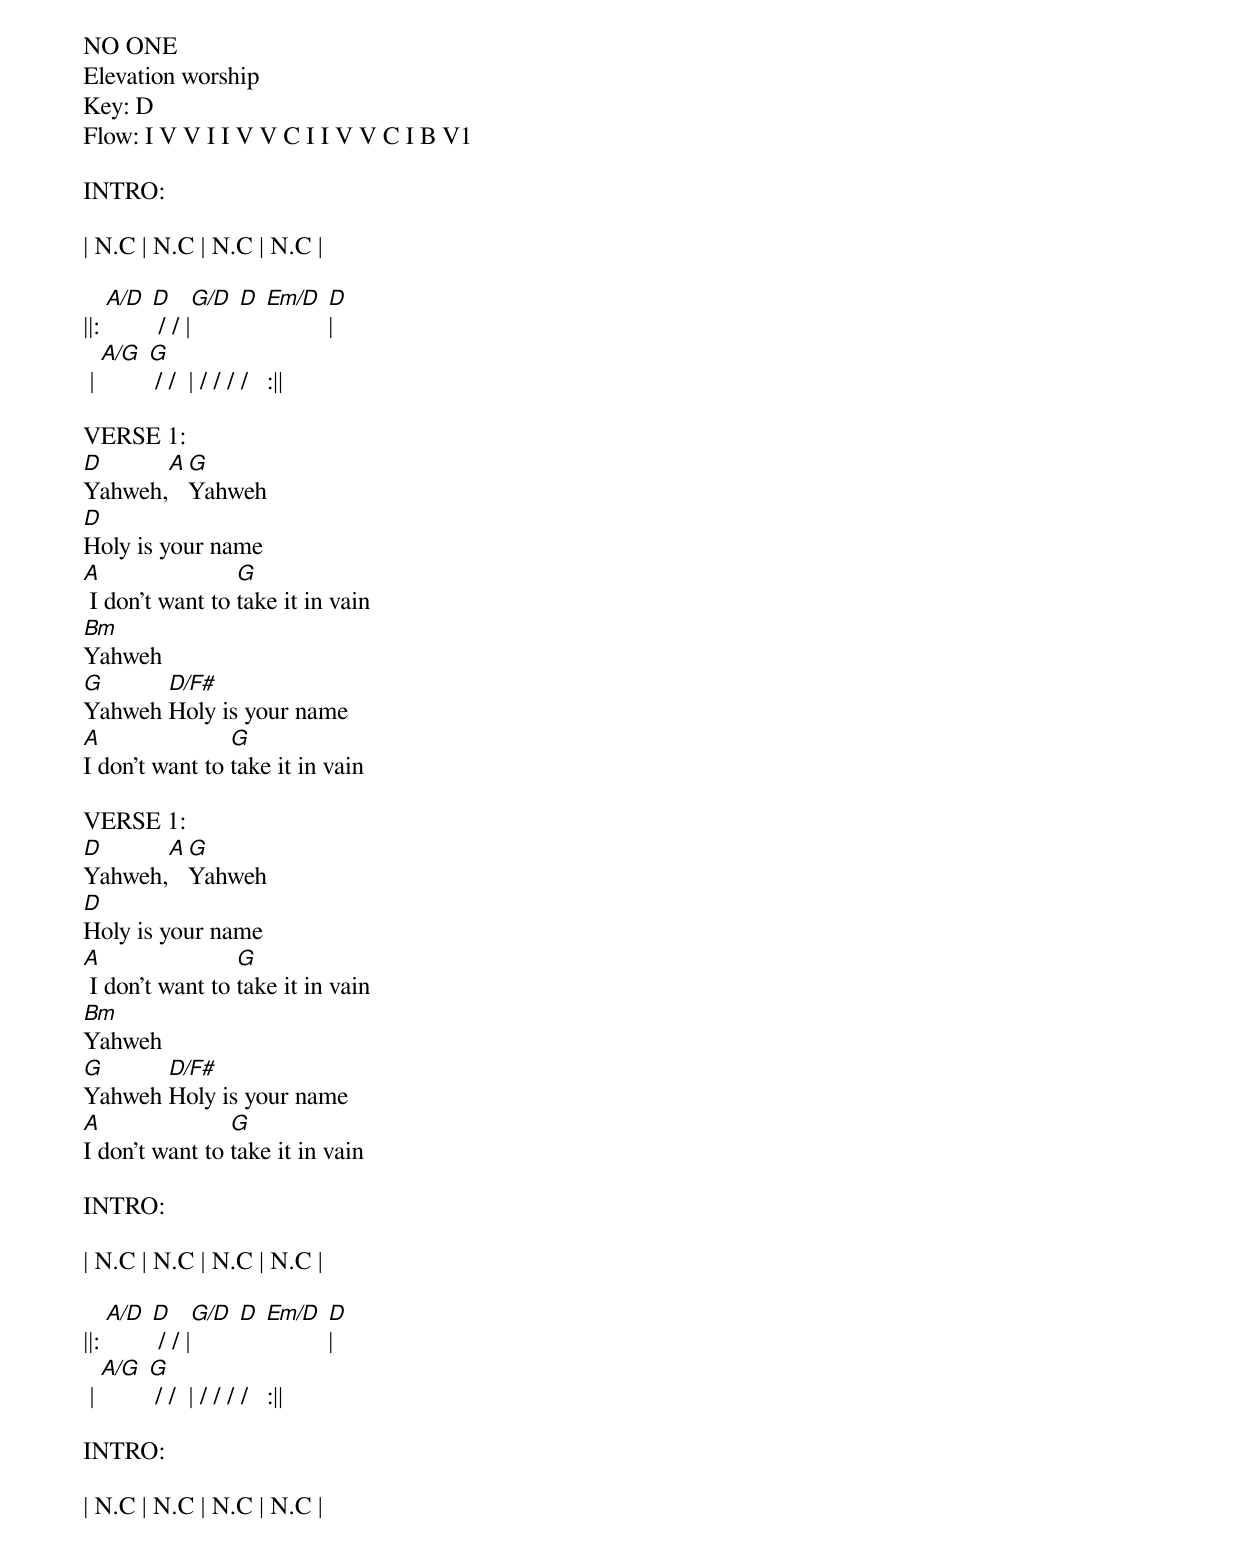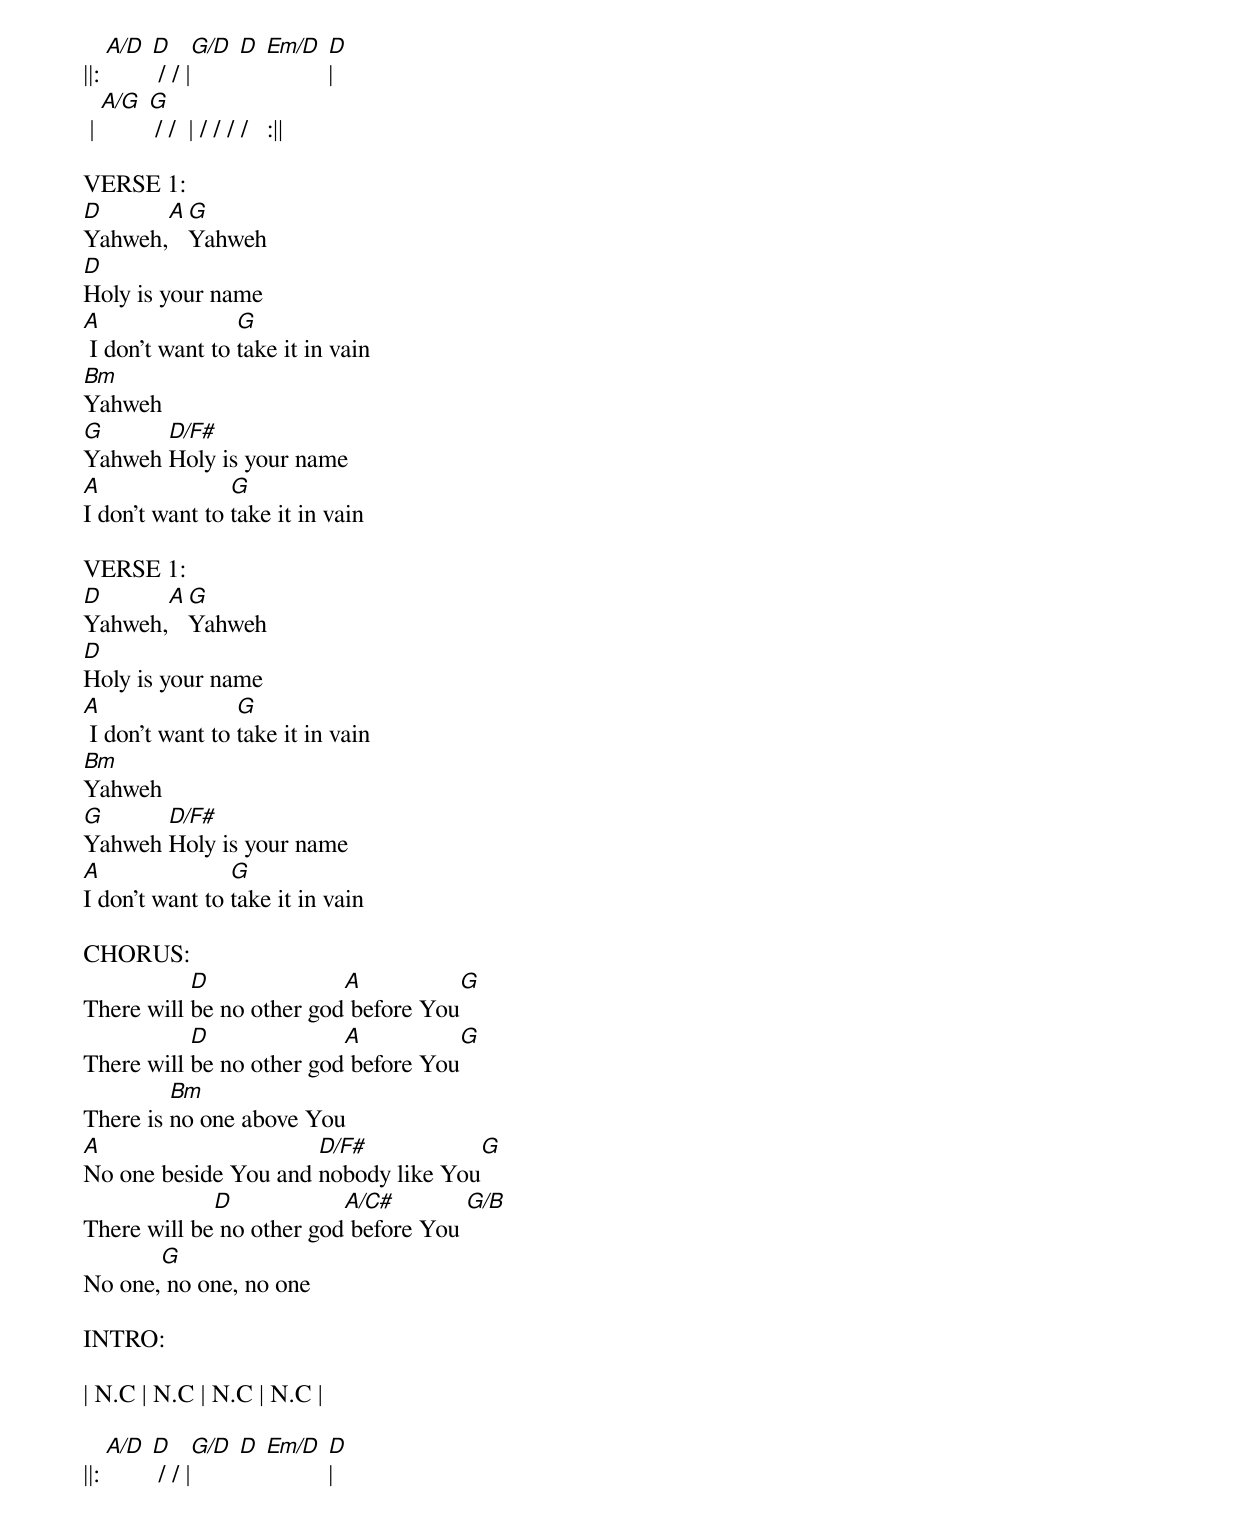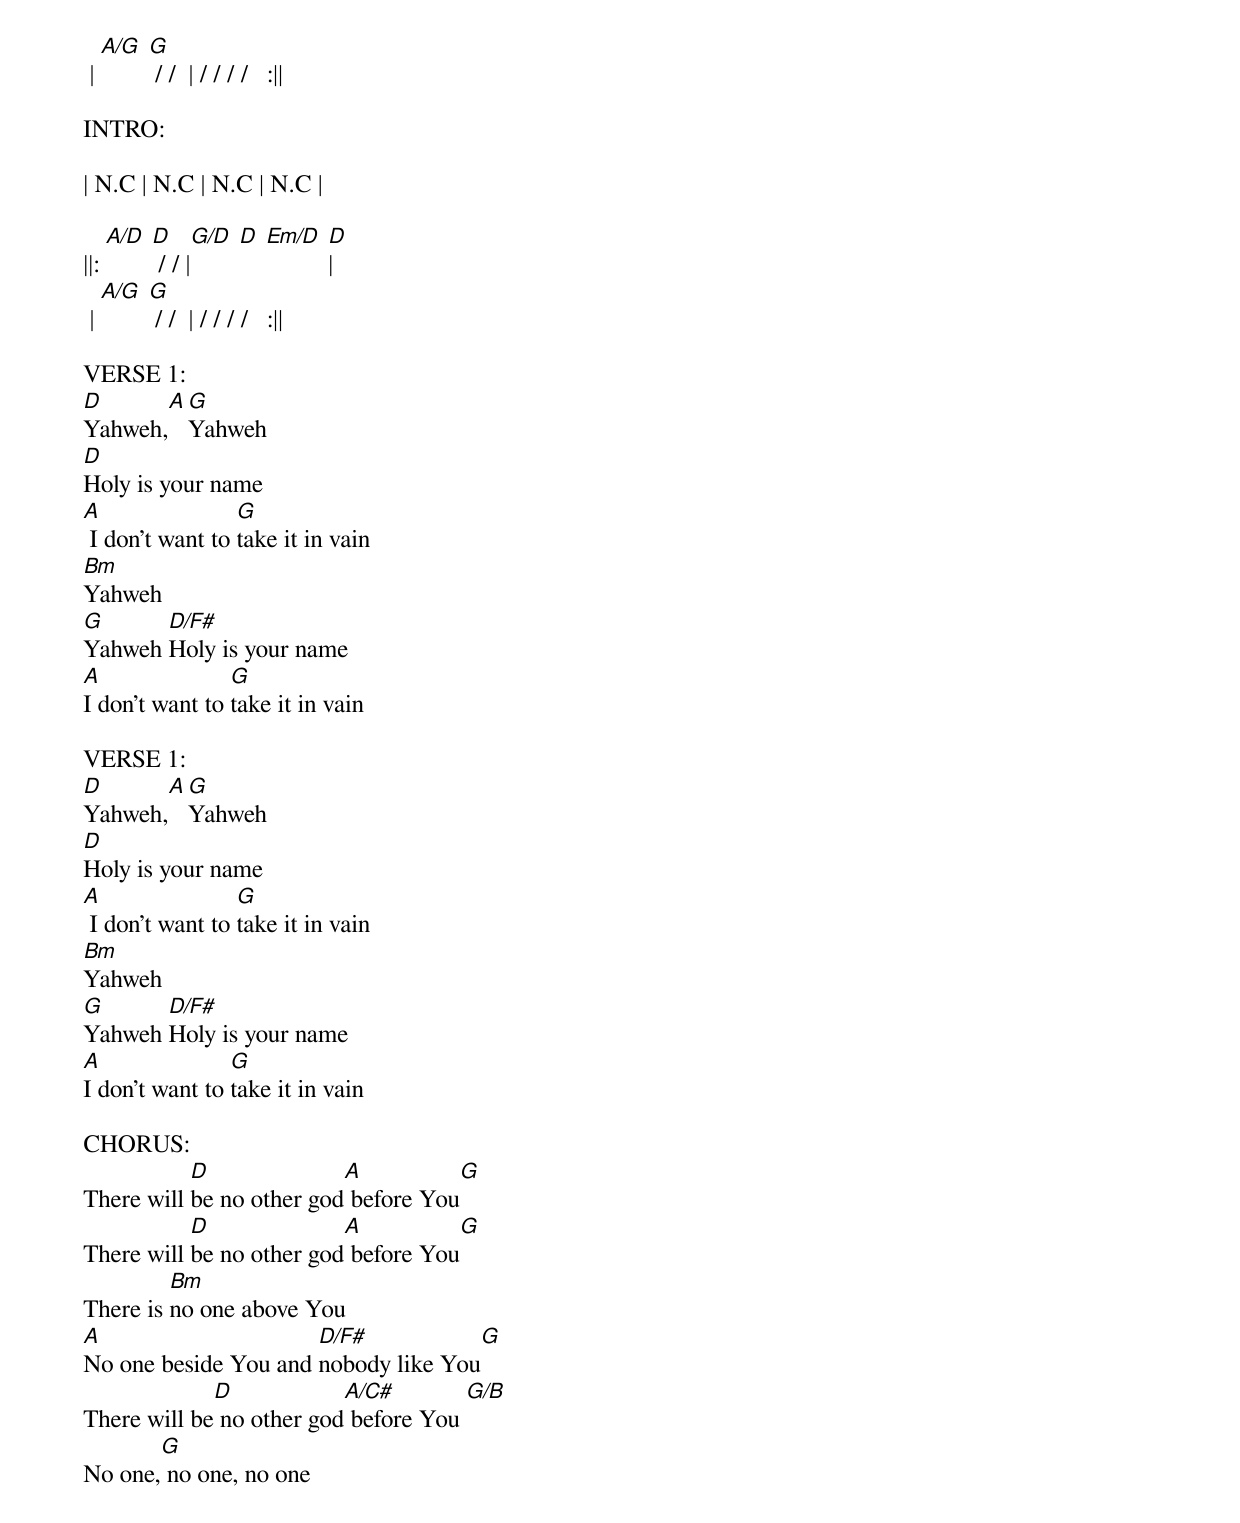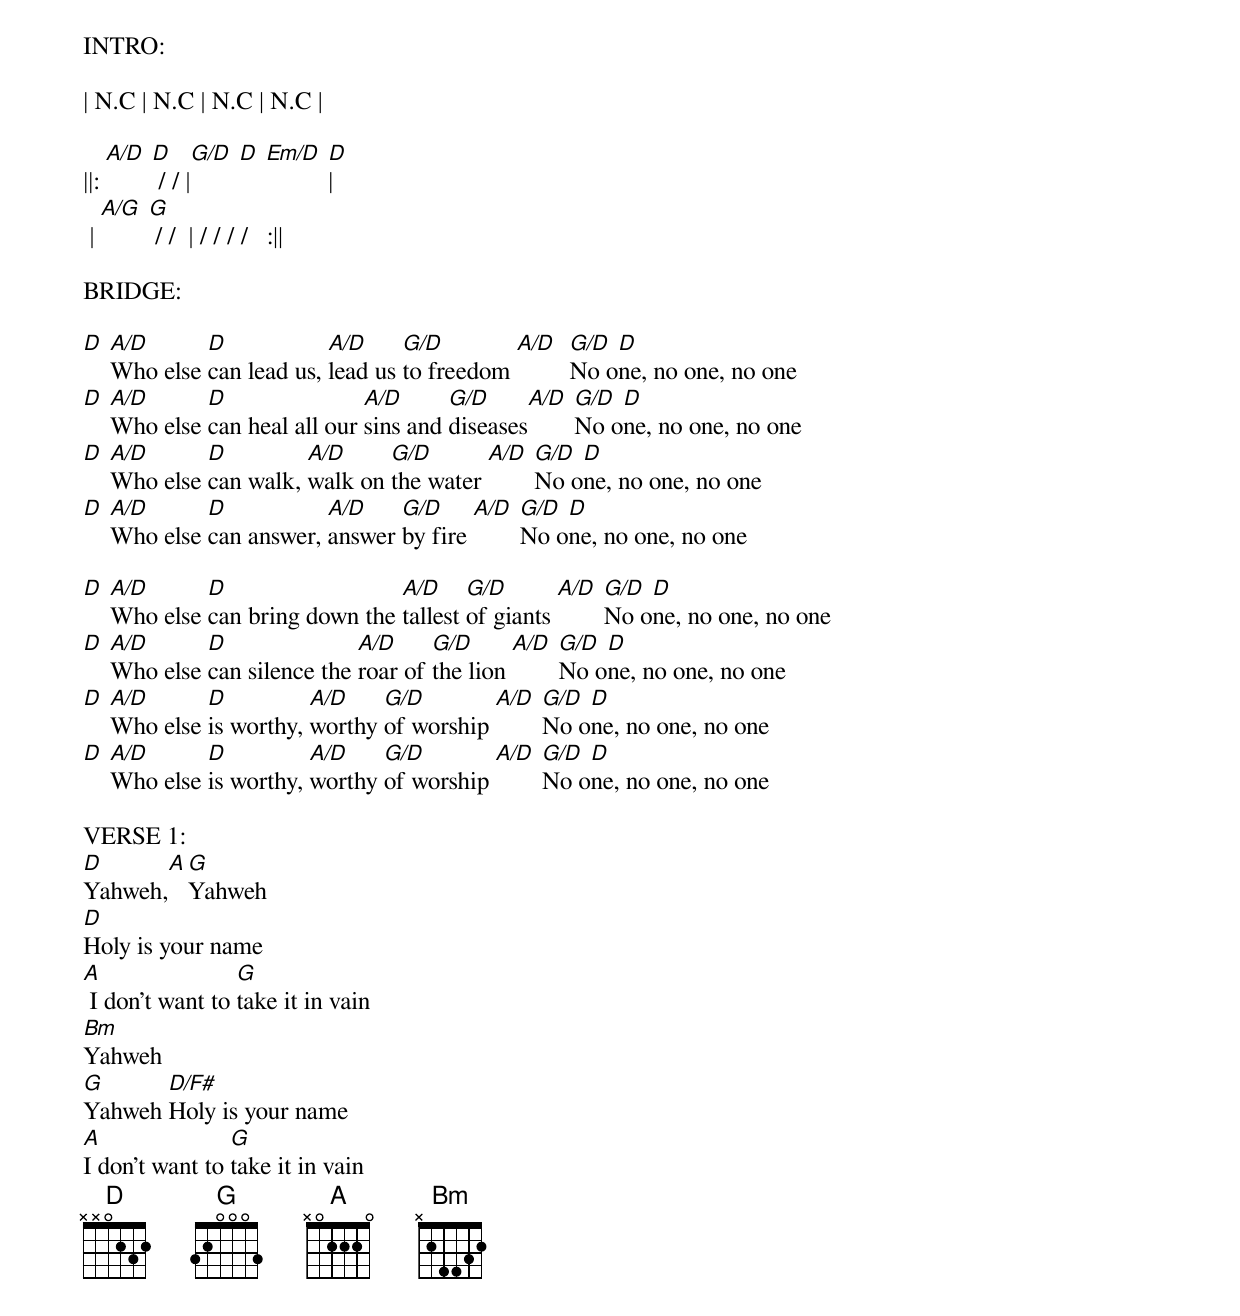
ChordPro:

NO ONE
Elevation worship
Key: D
Flow: I V V I I V V C I I V V C I B V1

INTRO:

| N.C | N.C | N.C | N.C |

||: [A/D] [D] / / |[G/D] [D] [Em/D] [D]|
 | [A/G] [G] / /  | / / / /   :||

VERSE 1:
[D]Yahweh,[A][G]Yahweh
[D]Holy is your name
[A] I don’t want to [G]take it in vain
[Bm]Yahweh
[G]Yahweh [D/F#]Holy is your name
[A]I don’t want to [G]take it in vain

VERSE 1:
[D]Yahweh,[A][G]Yahweh
[D]Holy is your name
[A] I don’t want to [G]take it in vain
[Bm]Yahweh
[G]Yahweh [D/F#]Holy is your name
[A]I don’t want to [G]take it in vain

INTRO:

| N.C | N.C | N.C | N.C |

||: [A/D] [D] / / |[G/D] [D] [Em/D] [D]|
 | [A/G] [G] / /  | / / / /   :||

INTRO:

| N.C | N.C | N.C | N.C |

||: [A/D] [D] / / |[G/D] [D] [Em/D] [D]|
 | [A/G] [G] / /  | / / / /   :||

VERSE 1:
[D]Yahweh,[A][G]Yahweh
[D]Holy is your name
[A] I don’t want to [G]take it in vain
[Bm]Yahweh
[G]Yahweh [D/F#]Holy is your name
[A]I don’t want to [G]take it in vain

VERSE 1:
[D]Yahweh,[A][G]Yahweh
[D]Holy is your name
[A] I don’t want to [G]take it in vain
[Bm]Yahweh
[G]Yahweh [D/F#]Holy is your name
[A]I don’t want to [G]take it in vain

CHORUS:
There will [D]be no other god[A] before You[G]
There will [D]be no other god[A] before You[G]
There is [Bm]no one above You
[A]No one beside You and [D/F#]nobody like You[G]
There will be[D] no other god[A/C#] before You [G/B]
No one,[G] no one, no one

INTRO:

| N.C | N.C | N.C | N.C |

||: [A/D] [D] / / |[G/D] [D] [Em/D] [D]|
 | [A/G] [G] / /  | / / / /   :||

INTRO:

| N.C | N.C | N.C | N.C |

||: [A/D] [D] / / |[G/D] [D] [Em/D] [D]|
 | [A/G] [G] / /  | / / / /   :||

VERSE 1:
[D]Yahweh,[A][G]Yahweh
[D]Holy is your name
[A] I don’t want to [G]take it in vain
[Bm]Yahweh
[G]Yahweh [D/F#]Holy is your name
[A]I don’t want to [G]take it in vain

VERSE 1:
[D]Yahweh,[A][G]Yahweh
[D]Holy is your name
[A] I don’t want to [G]take it in vain
[Bm]Yahweh
[G]Yahweh [D/F#]Holy is your name
[A]I don’t want to [G]take it in vain

CHORUS:
There will [D]be no other god[A] before You[G]
There will [D]be no other god[A] before You[G]
There is [Bm]no one above You
[A]No one beside You and [D/F#]nobody like You[G]
There will be[D] no other god[A/C#] before You [G/B]
No one,[G] no one, no one

INTRO:

| N.C | N.C | N.C | N.C |

||: [A/D] [D] / / |[G/D] [D] [Em/D] [D]|
 | [A/G] [G] / /  | / / / /   :||

BRIDGE:

[D] [A/D]Who else [D]can lead us, [A/D]lead us [G/D]to freedom [A/D]  [G/D]No o[D]ne, no one, no one
[D] [A/D]Who else [D]can heal all our [A/D]sins and [G/D]diseases[A/D] [G/D]No o[D]ne, no one, no one
[D] [A/D]Who else [D]can walk, [A/D]walk on [G/D]the water [A/D] [G/D]No o[D]ne, no one, no one
[D] [A/D]Who else [D]can answer, [A/D]answer [G/D]by fire [A/D] [G/D]No o[D]ne, no one, no one

[D] [A/D]Who else [D]can bring down the [A/D]tallest [G/D]of giants [A/D] [G/D]No o[D]ne, no one, no one
[D] [A/D]Who else [D]can silence the [A/D]roar of [G/D]the lion [A/D] [G/D]No o[D]ne, no one, no one
[D] [A/D]Who else [D]is worthy, [A/D]worthy [G/D]of worship [A/D] [G/D]No o[D]ne, no one, no one
[D] [A/D]Who else [D]is worthy, [A/D]worthy [G/D]of worship [A/D] [G/D]No o[D]ne, no one, no one

VERSE 1:
[D]Yahweh,[A][G]Yahweh
[D]Holy is your name
[A] I don’t want to [G]take it in vain
[Bm]Yahweh
[G]Yahweh [D/F#]Holy is your name
[A]I don’t want to [G]take it in vain
